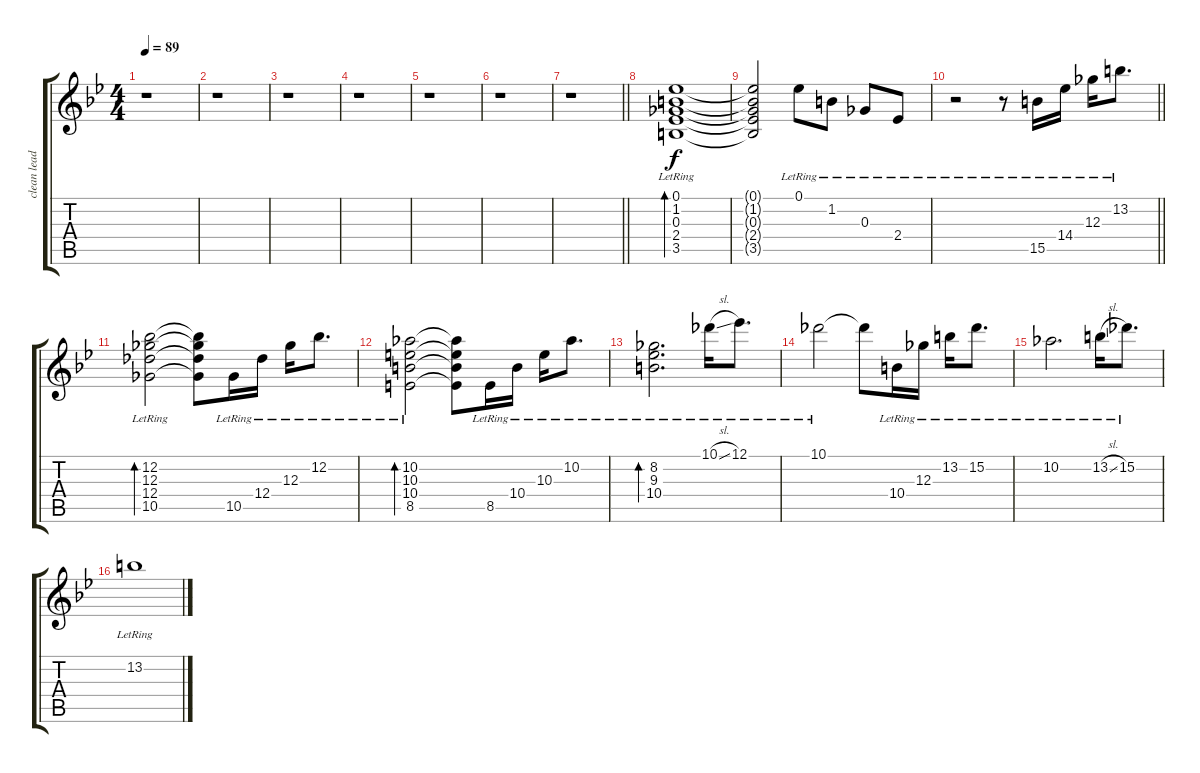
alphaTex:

\track ("clean lead" "clean lead") {instrument electricguitarclean}
\staff {score tabs}
\tuning (Eb4 Bb3 Gb3 Db3 Ab2 Eb2) {hide}
\ts (4 4)
\tempo 89
\clef g2
\ks bb
r.1{dy f} |
r.1 |
r.1 |
r.1 |
r.1 |
r.1 |
\barLineRight lightlight
r.1 |
(0.1{lr} 1.2{lr} 0.3{lr} 2.4{lr} 3.5{lr}).1{bd 30} |
(0.1{t} 1.2{t} 0.3{t} 2.4{t} 3.5{t}).2 0.1{lr}.8 1.2{lr}.8 0.3{lr}.8 2.4{lr}.8 |
\barLineRight lightlight
r.2 r.8 15.5{lr}.16 14.4{lr}.16 12.3{lr}.16 13.2{lr}.8{d} |
(12.2{lr} 12.3{lr} 12.4{lr} 10.5{lr}).2{bd 30} (12.2{t} 12.3{t} 12.4{t} 10.5{t}).8 10.5{lr}.16 12.4{lr}.16 12.3{lr}.16 12.2{lr}.8{d} |
(10.2{lr} 10.3{lr} 10.4{lr} 8.5{lr}).2{bd 30} (10.2{t} 10.3{t} 10.4{t} 8.5{t}).8 8.5{lr}.16 10.4{lr}.16 10.3{lr}.16 10.2{lr}.8{d} |
(8.2{lr} 9.3{lr} 10.4{lr}).2{d bd 30} 10.1{sl lr}.16 12.1{lr}.8{d} |
10.1{lr}.2 10.1{t}.8 10.4{lr}.16 12.3{lr}.16 13.2{lr}.16 15.2{lr}.8{d} |
10.2{lr}.2{d} 13.2{sl lr}.16 15.2{lr}.8{d} |
13.2{lr}.1
